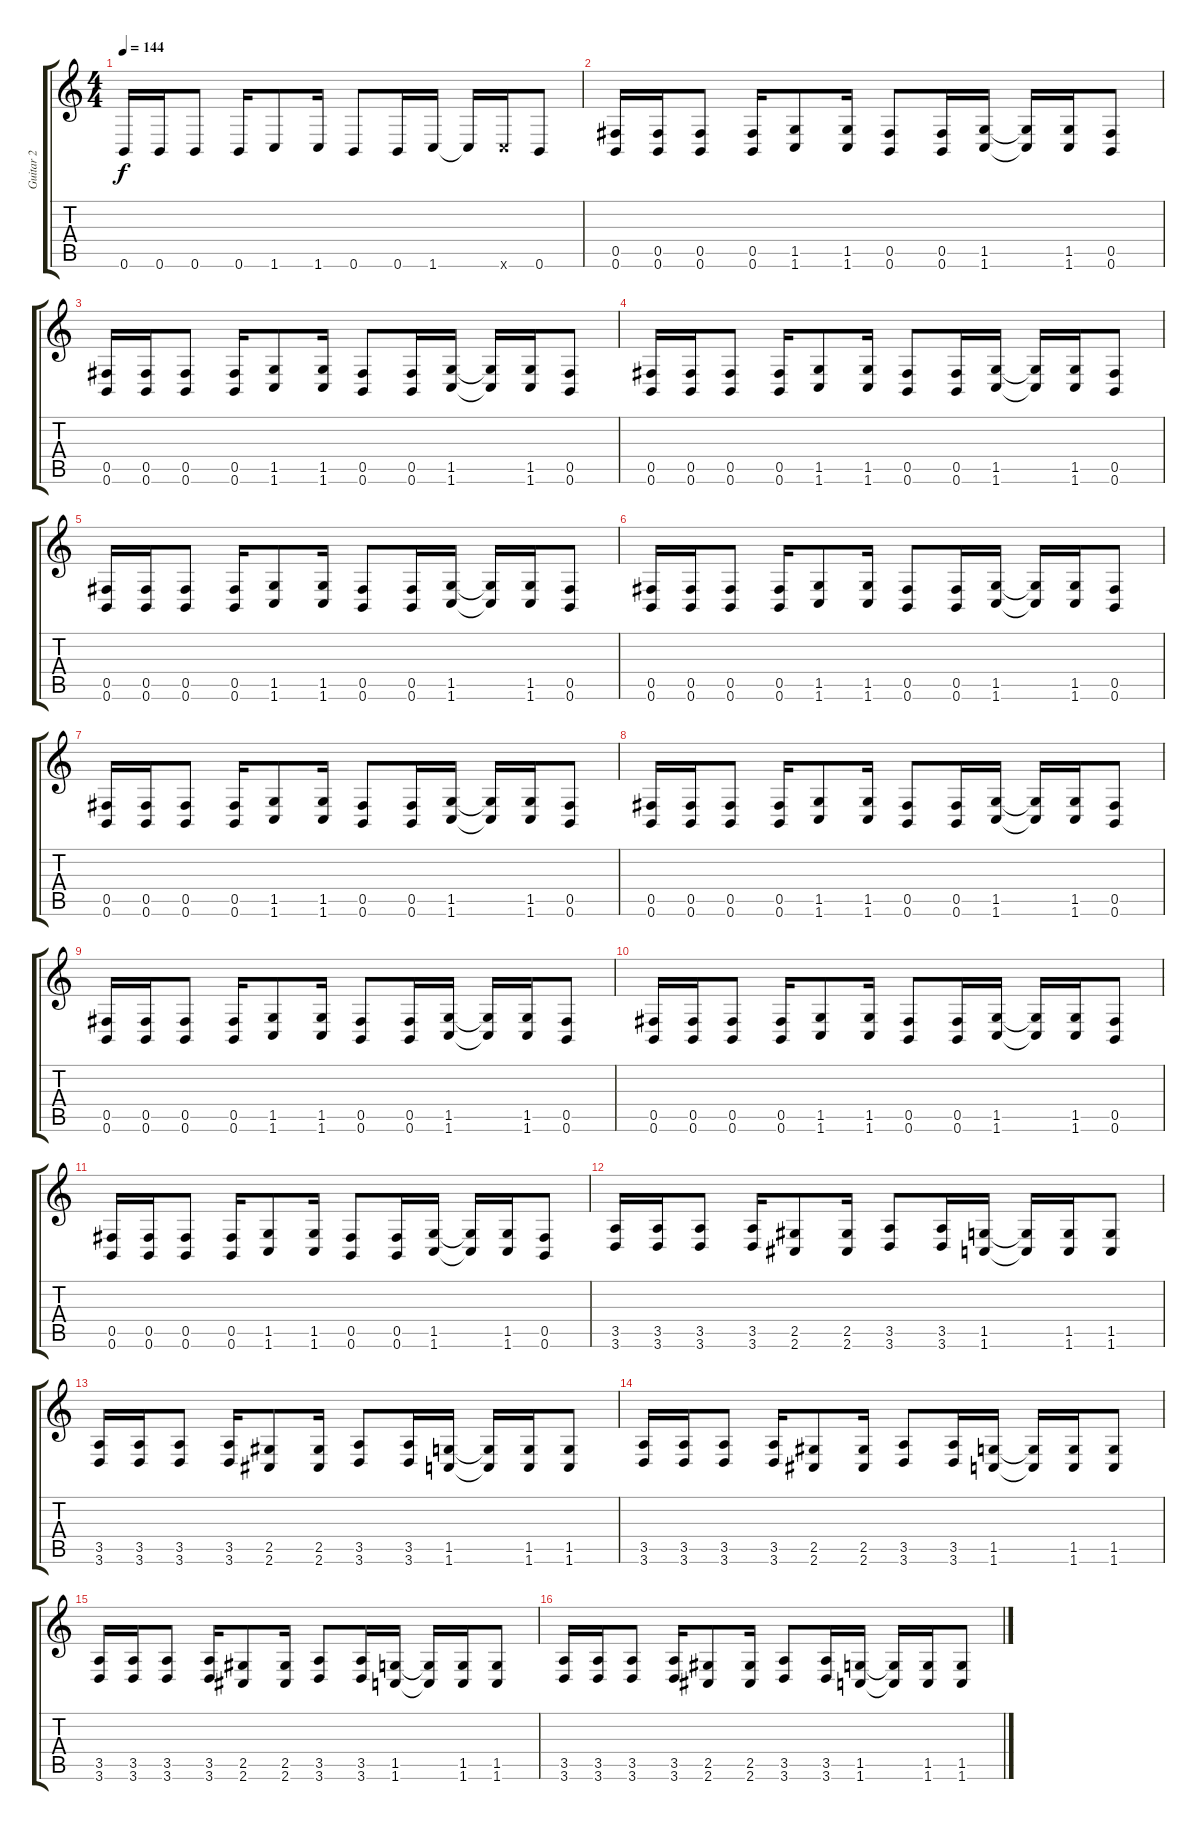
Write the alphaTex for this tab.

\track ("Guitar 2" "Guitar 2") {instrument overdrivenguitar}
\staff {score tabs}
\tuning (Db4 Ab3 E3 B2 Gb2 B1) {hide}
\ts (4 4)
\tempo 144
\clef g2
\ks c
0.6.16{dy f} 0.6.16 0.6.8 0.6.16 1.6.8 1.6.16 0.6.8 0.6.16 1.6.16 1.6{t}.16 1.6{x}.16 0.6.8 |
(0.5 0.6).16 (0.5 0.6).16 (0.5 0.6).8 (0.5 0.6).16 (1.5 1.6).8 (1.5 1.6).16 (0.5 0.6).8 (0.5 0.6).16 (1.5 1.6).16 (1.5{t} 1.6{t}).16 (1.5 1.6).16 (0.5 0.6).8 |
(0.5 0.6).16 (0.5 0.6).16 (0.5 0.6).8 (0.5 0.6).16 (1.5 1.6).8 (1.5 1.6).16 (0.5 0.6).8 (0.5 0.6).16 (1.5 1.6).16 (1.5{t} 1.6{t}).16 (1.5 1.6).16 (0.5 0.6).8 |
(0.5 0.6).16 (0.5 0.6).16 (0.5 0.6).8 (0.5 0.6).16 (1.5 1.6).8 (1.5 1.6).16 (0.5 0.6).8 (0.5 0.6).16 (1.5 1.6).16 (1.5{t} 1.6{t}).16 (1.5 1.6).16 (0.5 0.6).8 |
(0.5 0.6).16 (0.5 0.6).16 (0.5 0.6).8 (0.5 0.6).16 (1.5 1.6).8 (1.5 1.6).16 (0.5 0.6).8 (0.5 0.6).16 (1.5 1.6).16 (1.5{t} 1.6{t}).16 (1.5 1.6).16 (0.5 0.6).8 |
(0.5 0.6).16 (0.5 0.6).16 (0.5 0.6).8 (0.5 0.6).16 (1.5 1.6).8 (1.5 1.6).16 (0.5 0.6).8 (0.5 0.6).16 (1.5 1.6).16 (1.5{t} 1.6{t}).16 (1.5 1.6).16 (0.5 0.6).8 |
(0.5 0.6).16 (0.5 0.6).16 (0.5 0.6).8 (0.5 0.6).16 (1.5 1.6).8 (1.5 1.6).16 (0.5 0.6).8 (0.5 0.6).16 (1.5 1.6).16 (1.5{t} 1.6{t}).16 (1.5 1.6).16 (0.5 0.6).8 |
(0.5 0.6).16 (0.5 0.6).16 (0.5 0.6).8 (0.5 0.6).16 (1.5 1.6).8 (1.5 1.6).16 (0.5 0.6).8 (0.5 0.6).16 (1.5 1.6).16 (1.5{t} 1.6{t}).16 (1.5 1.6).16 (0.5 0.6).8 |
(0.5 0.6).16 (0.5 0.6).16 (0.5 0.6).8 (0.5 0.6).16 (1.5 1.6).8 (1.5 1.6).16 (0.5 0.6).8 (0.5 0.6).16 (1.5 1.6).16 (1.5{t} 1.6{t}).16 (1.5 1.6).16 (0.5 0.6).8 |
(0.5 0.6).16 (0.5 0.6).16 (0.5 0.6).8 (0.5 0.6).16 (1.5 1.6).8 (1.5 1.6).16 (0.5 0.6).8 (0.5 0.6).16 (1.5 1.6).16 (1.5{t} 1.6{t}).16 (1.5 1.6).16 (0.5 0.6).8 |
(0.5 0.6).16 (0.5 0.6).16 (0.5 0.6).8 (0.5 0.6).16 (1.5 1.6).8 (1.5 1.6).16 (0.5 0.6).8 (0.5 0.6).16 (1.5 1.6).16 (1.5{t} 1.6{t}).16 (1.5 1.6).16 (0.5 0.6).8 |
(3.5 3.6).16 (3.5 3.6).16 (3.5 3.6).8 (3.5 3.6).16 (2.5 2.6).8 (2.5 2.6).16 (3.5 3.6).8 (3.5 3.6).16 (1.5 1.6).16 (1.5{t} 1.6{t}).16 (1.5 1.6).16 (1.5 1.6).8 |
(3.5 3.6).16 (3.5 3.6).16 (3.5 3.6).8 (3.5 3.6).16 (2.5 2.6).8 (2.5 2.6).16 (3.5 3.6).8 (3.5 3.6).16 (1.5 1.6).16 (1.5{t} 1.6{t}).16 (1.5 1.6).16 (1.5 1.6).8 |
(3.5 3.6).16 (3.5 3.6).16 (3.5 3.6).8 (3.5 3.6).16 (2.5 2.6).8 (2.5 2.6).16 (3.5 3.6).8 (3.5 3.6).16 (1.5 1.6).16 (1.5{t} 1.6{t}).16 (1.5 1.6).16 (1.5 1.6).8 |
(3.5 3.6).16 (3.5 3.6).16 (3.5 3.6).8 (3.5 3.6).16 (2.5 2.6).8 (2.5 2.6).16 (3.5 3.6).8 (3.5 3.6).16 (1.5 1.6).16 (1.5{t} 1.6{t}).16 (1.5 1.6).16 (1.5 1.6).8 |
(3.5 3.6).16 (3.5 3.6).16 (3.5 3.6).8 (3.5 3.6).16 (2.5 2.6).8 (2.5 2.6).16 (3.5 3.6).8 (3.5 3.6).16 (1.5 1.6).16 (1.5{t} 1.6{t}).16 (1.5 1.6).16 (1.5 1.6).8
